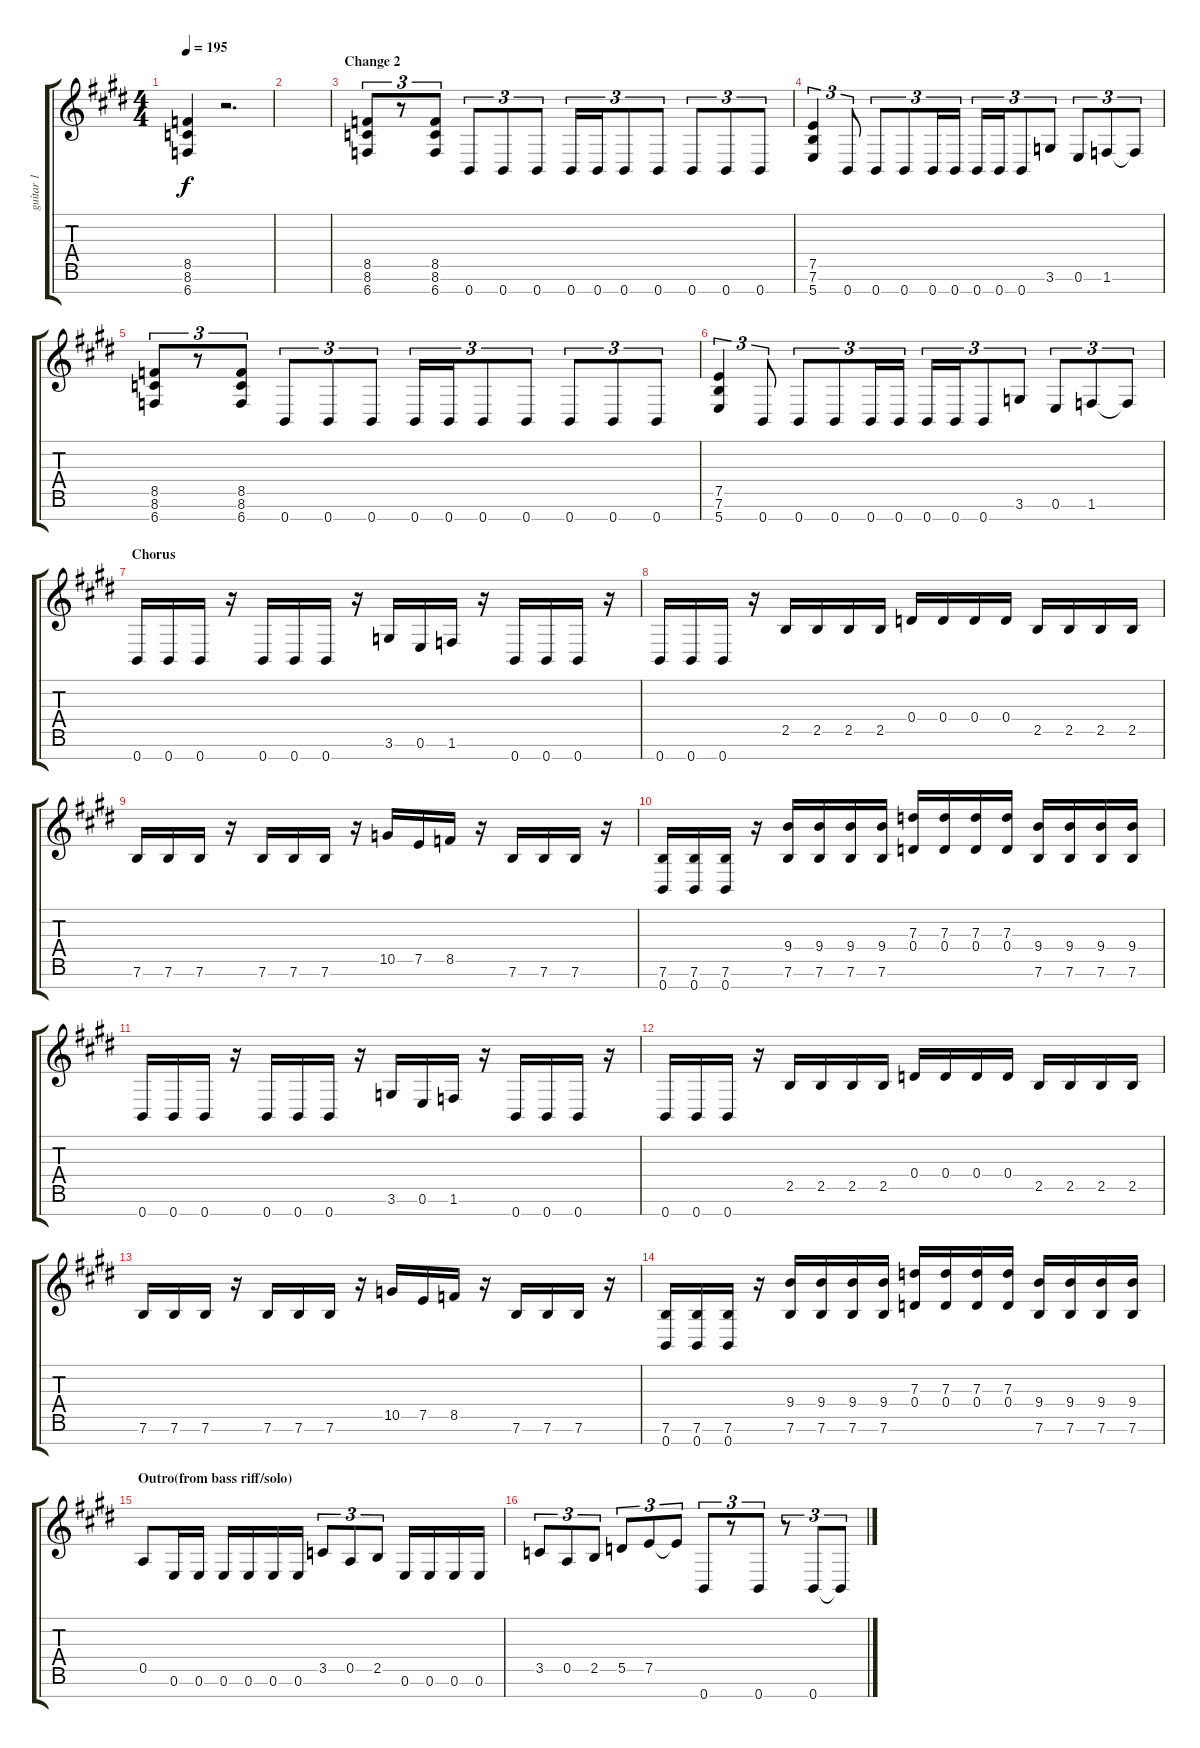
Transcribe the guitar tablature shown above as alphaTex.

\track ("guitar 1" "guitar 1") {instrument distortionguitar}
\staff {score tabs}
\tuning (E4 B3 G3 D3 A2 E2 B1) {hide}
\ts (4 4)
\tempo 195
\clef g2
\ks e
(8.5 8.6 6.7).4{dy f} r.2{d} |
|
\section ("" "Change 2")
(8.5 8.6 6.7).8{tu (3 2)} r.8{tu (3 2)} (8.5 8.6 6.7).8{tu (3 2)} 0.7.8{tu (3 2)} 0.7.8{tu (3 2)} 0.7.8{tu (3 2)} 0.7.16{tu (3 2)} 0.7.16{tu (3 2)} 0.7.8{tu (3 2)} 0.7.8{tu (3 2)} 0.7.8{tu (3 2)} 0.7.8{tu (3 2)} 0.7.8{tu (3 2)} |
(7.5 7.6 5.7).4{tu (3 2)} 0.7.8{tu (3 2)} 0.7.8{tu (3 2)} 0.7.8{tu (3 2)} 0.7.16{tu (3 2)} 0.7.16{tu (3 2)} 0.7.16{tu (3 2)} 0.7.16{tu (3 2)} 0.7.8{tu (3 2)} 3.6.8{tu (3 2)} 0.6.8{tu (3 2)} 1.6.8{tu (3 2)} 1.6{t}.8{tu (3 2)} |
(8.5 8.6 6.7).8{tu (3 2)} r.8{tu (3 2)} (8.5 8.6 6.7).8{tu (3 2)} 0.7.8{tu (3 2)} 0.7.8{tu (3 2)} 0.7.8{tu (3 2)} 0.7.16{tu (3 2)} 0.7.16{tu (3 2)} 0.7.8{tu (3 2)} 0.7.8{tu (3 2)} 0.7.8{tu (3 2)} 0.7.8{tu (3 2)} 0.7.8{tu (3 2)} |
(7.5 7.6 5.7).4{tu (3 2)} 0.7.8{tu (3 2)} 0.7.8{tu (3 2)} 0.7.8{tu (3 2)} 0.7.16{tu (3 2)} 0.7.16{tu (3 2)} 0.7.16{tu (3 2)} 0.7.16{tu (3 2)} 0.7.8{tu (3 2)} 3.6.8{tu (3 2)} 0.6.8{tu (3 2)} 1.6.8{tu (3 2)} 1.6{t}.8{tu (3 2)} |
\section ("" "Chorus")
0.7.16 0.7.16 0.7.16 r.16 0.7.16 0.7.16 0.7.16 r.16 3.6.16 0.6.16 1.6.16 r.16 0.7.16 0.7.16 0.7.16 r.16 |
0.7.16 0.7.16 0.7.16 r.16 2.5.16 2.5.16 2.5.16 2.5.16 0.4.16 0.4.16 0.4.16 0.4.16 2.5.16 2.5.16 2.5.16 2.5.16 |
7.6.16 7.6.16 7.6.16 r.16 7.6.16 7.6.16 7.6.16 r.16 10.5.16 7.5.16 8.5.16 r.16 7.6.16 7.6.16 7.6.16 r.16 |
(7.6 0.7).16 (7.6 0.7).16 (7.6 0.7).16 r.16 (9.4 7.6).16 (9.4 7.6).16 (9.4 7.6).16 (9.4 7.6).16 (7.3 0.4).16 (7.3 0.4).16 (7.3 0.4).16 (7.3 0.4).16 (9.4 7.6).16 (9.4 7.6).16 (9.4 7.6).16 (9.4 7.6).16 |
0.7.16 0.7.16 0.7.16 r.16 0.7.16 0.7.16 0.7.16 r.16 3.6.16 0.6.16 1.6.16 r.16 0.7.16 0.7.16 0.7.16 r.16 |
0.7.16 0.7.16 0.7.16 r.16 2.5.16 2.5.16 2.5.16 2.5.16 0.4.16 0.4.16 0.4.16 0.4.16 2.5.16 2.5.16 2.5.16 2.5.16 |
7.6.16 7.6.16 7.6.16 r.16 7.6.16 7.6.16 7.6.16 r.16 10.5.16 7.5.16 8.5.16 r.16 7.6.16 7.6.16 7.6.16 r.16 |
(7.6 0.7).16 (7.6 0.7).16 (7.6 0.7).16 r.16 (9.4 7.6).16 (9.4 7.6).16 (9.4 7.6).16 (9.4 7.6).16 (7.3 0.4).16 (7.3 0.4).16 (7.3 0.4).16 (7.3 0.4).16 (9.4 7.6).16 (9.4 7.6).16 (9.4 7.6).16 (9.4 7.6).16 |
\section ("" "Outro(from bass riff/solo)")
0.5.8 0.6.16 0.6.16 0.6.16 0.6.16 0.6.16 0.6.16 3.5.8{tu (3 2)} 0.5.8{tu (3 2)} 2.5.8{tu (3 2)} 0.6.16 0.6.16 0.6.16 0.6.16 |
3.5.8{tu (3 2)} 0.5.8{tu (3 2)} 2.5.8{tu (3 2)} 5.5.8{tu (3 2)} 7.5.8{tu (3 2)} 7.5{t}.8{tu (3 2)} 0.7.8{tu (3 2)} r.8{tu (3 2)} 0.7.8{tu (3 2)} r.8{tu (3 2)} 0.7.8{tu (3 2)} 0.7{t}.8{tu (3 2)}
